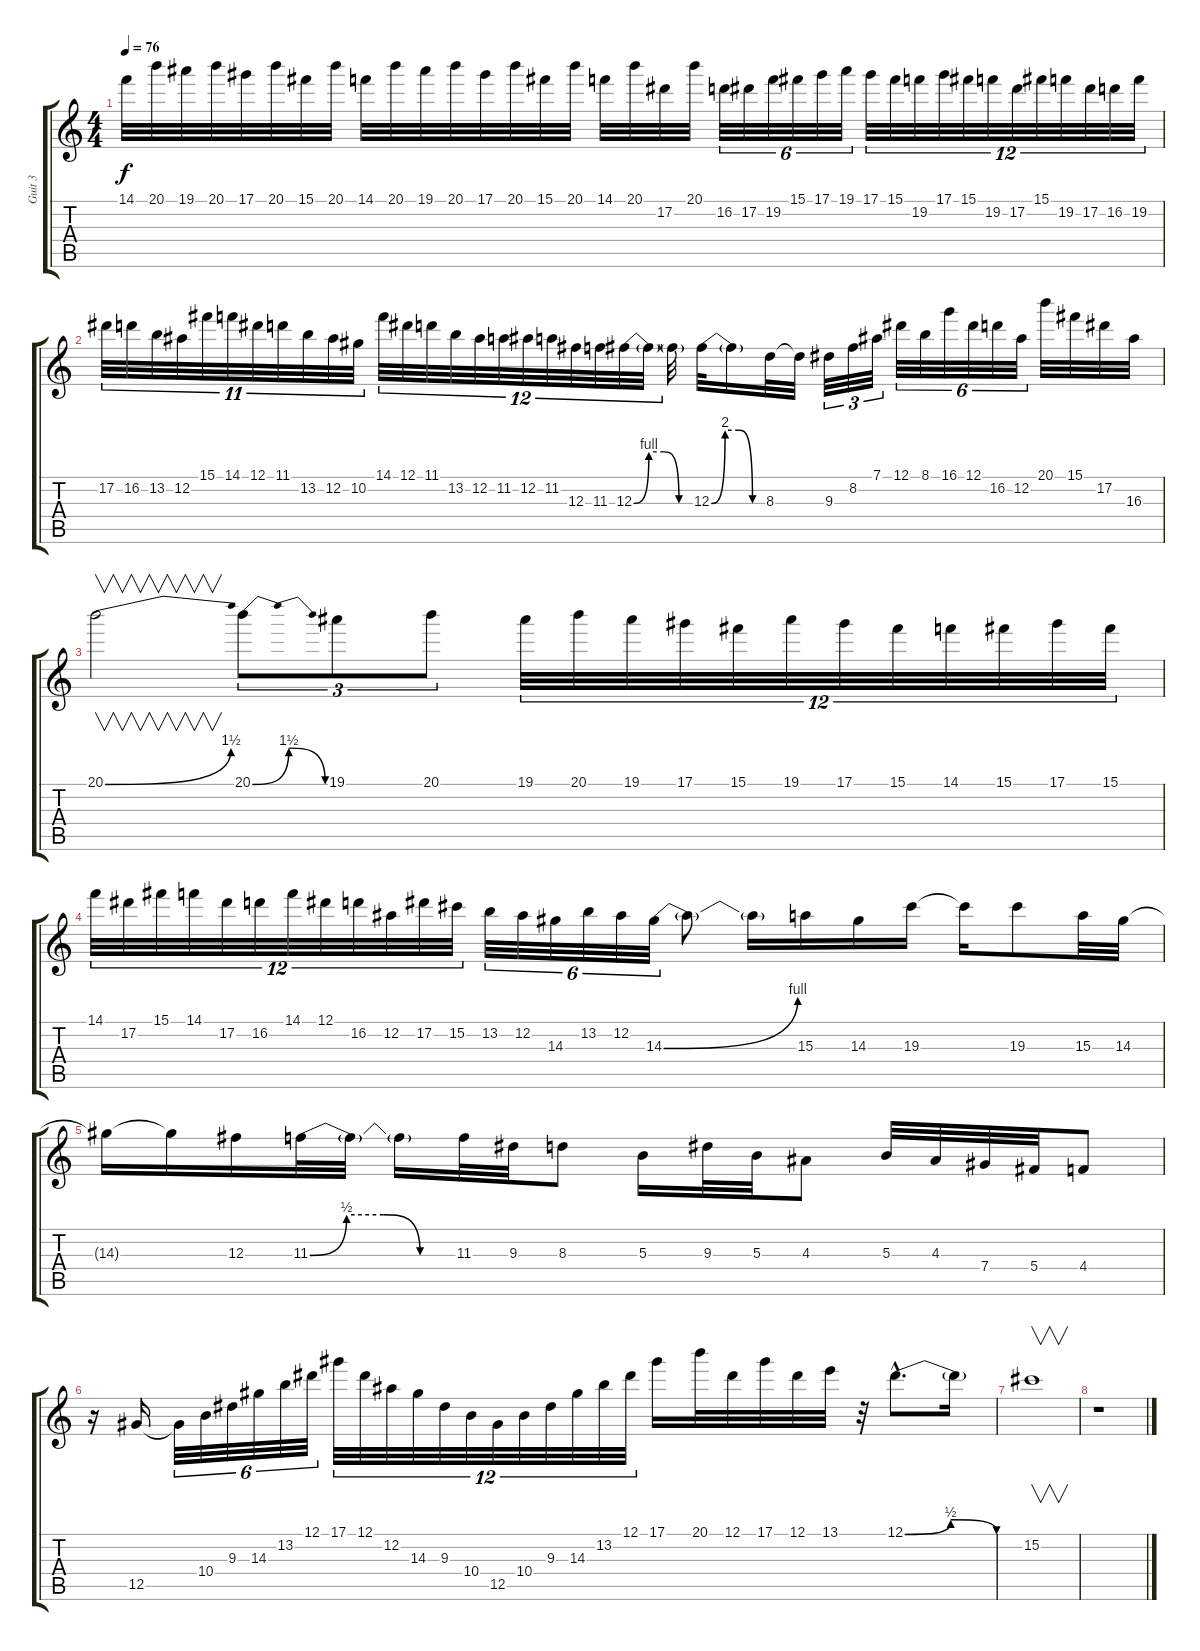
\track ("Guit 3" "Guit 3") {instrument distortionguitar}
\staff {score tabs}
\tuning (Eb4 Bb3 Gb3 Db3 Ab2 Eb2) {hide}
\ts (4 4)
\tempo 76
\clef g2
\ks c
14.1.32{dy f} 20.1.32 19.1.32 20.1.32 17.1.32 20.1.32 15.1.32 20.1.32 14.1.32 20.1.32 19.1.32 20.1.32 17.1.32 20.1.32 15.1.32 20.1.32 14.1.32 20.1.32 17.2.32 20.1.32 16.2.32{tu (6 4)} 17.2.32{tu (6 4)} 19.2.32{tu (6 4)} 15.1.32{tu (6 4)} 17.1.32{tu (6 4)} 19.1.32{tu (6 4)} 17.1.32{tu (12 8)} 15.1.32{tu (12 8)} 19.2.32{tu (12 8)} 17.1.32{tu (12 8)} 15.1.32{tu (12 8)} 19.2.32{tu (12 8)} 17.2.32{tu (12 8)} 15.1.32{tu (12 8)} 19.2.32{tu (12 8)} 17.2.32{tu (12 8)} 16.2.32{tu (12 8)} 19.2.32{tu (12 8)} |
17.2.32{tu (11 8)} 16.2.32{tu (11 8)} 13.2.32{tu (11 8)} 12.2.32{tu (11 8)} 15.1.32{tu (11 8)} 14.1.32{tu (11 8)} 12.1.32{tu (11 8)} 11.1.32{tu (11 8)} 13.2.32{tu (11 8)} 12.2.32{tu (11 8)} 10.2.32{tu (11 8)} 14.1.32{tu (12 8)} 12.1.32{tu (12 8)} 11.1.32{tu (12 8)} 13.2.32{tu (12 8)} 12.2.32{tu (12 8)} 11.2.32{tu (12 8)} 12.2.32{tu (12 8)} 11.2.32{tu (12 8)} 12.3.32{tu (12 8)} 11.3.32{tu (12 8)} 12.3{be (custom 0 0 15 4 30 4 45 0 60 0)}.32{tu (12 8)} 12.3{t}.32{tu (12 8)} 12.3{t}.32 12.3{be (custom 0 0 15 8 30 8 45 0 60 0)}.32 12.3{t}.16 8.3.32 8.3{t}.32 9.3.32{tu (3 2)} 8.2.32{tu (3 2)} 7.1.32{tu (3 2)} 12.1.32{tu (6 4)} 8.1.32{tu (6 4)} 16.1.32{tu (6 4)} 12.1.32{tu (6 4)} 16.2.32{tu (6 4)} 12.2.32{tu (6 4)} 20.1.32 15.1.32 17.2.32 16.3.32 |
20.1{be (bend 0 0 60 6)}.2{v} 20.1{be (bendrelease 0 0 10 6 30 6 60 0)}.8{tu (3 2)} 19.1.8{tu (3 2)} 20.1.8{tu (3 2)} 19.1.32{tu (12 8)} 20.1.32{tu (12 8)} 19.1.32{tu (12 8)} 17.1.32{tu (12 8)} 15.1.32{tu (12 8)} 19.1.32{tu (12 8)} 17.1.32{tu (12 8)} 15.1.32{tu (12 8)} 14.1.32{tu (12 8)} 15.1.32{tu (12 8)} 17.1.32{tu (12 8)} 15.1.32{tu (12 8)} |
14.1.32{tu (12 8)} 17.2.32{tu (12 8)} 15.1.32{tu (12 8)} 14.1.32{tu (12 8)} 17.2.32{tu (12 8)} 16.2.32{tu (12 8)} 14.1.32{tu (12 8)} 12.1.32{tu (12 8)} 16.2.32{tu (12 8)} 12.2.32{tu (12 8)} 17.2.32{tu (12 8)} 15.2.32{tu (12 8)} 13.2.32{tu (6 4)} 12.2.32{tu (6 4)} 14.3.32{tu (6 4)} 13.2.32{tu (6 4)} 12.2.32{tu (6 4)} 14.3{be (bend 0 0 60 4)}.32{tu (6 4)} 14.3{t}.8 14.3{t}.16 15.3.16 14.3.16 19.3.16 19.3{t}.16 19.3.8 15.3.32 14.3.32 |
14.3{t}.16 14.3{t}.16 12.3.16 11.3{be (custom 0 0 15 2 30 2 45 0 60 0)}.32 11.3{t}.32 11.3{t}.16 11.3.32 9.3.32 8.3.8 5.3.16 9.3.32 5.3.32 4.3.8 5.3.32 4.3.32 7.4.32 5.4.32 4.4.8 |
r.16 12.5.16 12.5{t}.32{tu (6 4)} 10.4.32{tu (6 4)} 9.3.32{tu (6 4)} 14.3.32{tu (6 4)} 13.2.32{tu (6 4)} 12.1.32{tu (6 4)} 17.1.32{tu (12 8)} 12.1.32{tu (12 8)} 12.2.32{tu (12 8)} 14.3.32{tu (12 8)} 9.3.32{tu (12 8)} 10.4.32{tu (12 8)} 12.5.32{tu (12 8)} 10.4.32{tu (12 8)} 9.3.32{tu (12 8)} 14.3.32{tu (12 8)} 13.2.32{tu (12 8)} 12.1.32{tu (12 8)} 17.1.16 20.1.32 12.1.32 17.1.32 12.1.32 13.1.32 r.32 12.1{be (bendrelease 0 0 15 2 30 2 60 0) hac}.8{d} 12.1{t}.16 |
15.2.1{v} |
r.1
